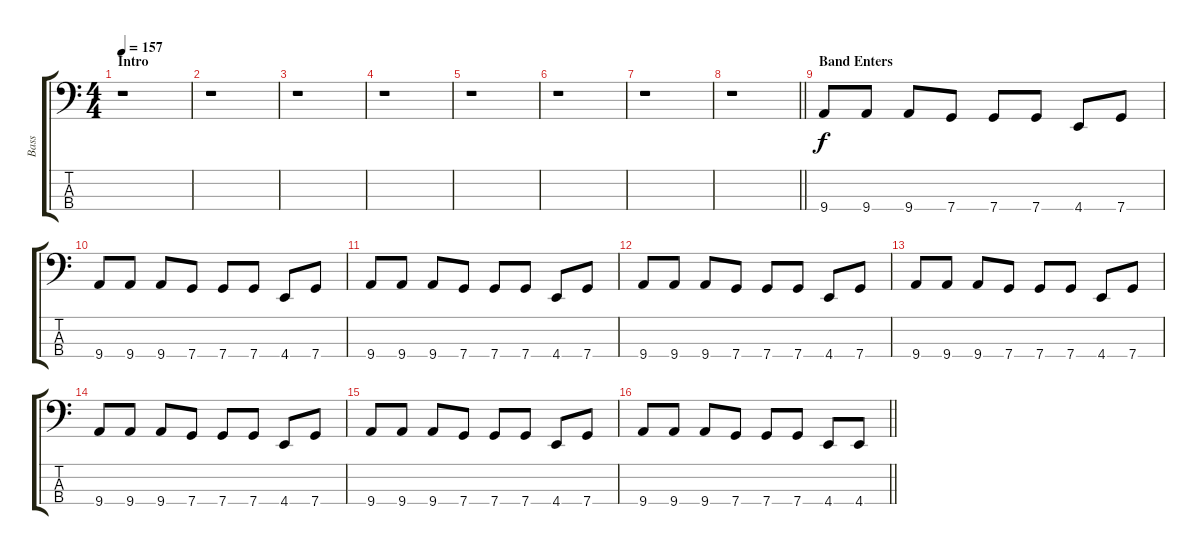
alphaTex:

\track ("Bass" "Bass") {instrument electricbassfinger}
\staff {score tabs}
\tuning (G2 C2 G1 C1) {hide}
\ts (4 4)
\section ("" "Intro")
\tempo 157
\clef f4
\ks c
r.1{dy f instrument electricbassfinger} |
r.1 |
r.1 |
r.1 |
r.1 |
r.1 |
r.1 |
\barLineRight lightlight
r.1 |
\section ("" "Band Enters")
9.4.8 9.4.8 9.4.8 7.4.8 7.4.8 7.4.8 4.4.8 7.4.8 |
9.4.8 9.4.8 9.4.8 7.4.8 7.4.8 7.4.8 4.4.8 7.4.8 |
9.4.8 9.4.8 9.4.8 7.4.8 7.4.8 7.4.8 4.4.8 7.4.8 |
9.4.8 9.4.8 9.4.8 7.4.8 7.4.8 7.4.8 4.4.8 7.4.8 |
9.4.8 9.4.8 9.4.8 7.4.8 7.4.8 7.4.8 4.4.8 7.4.8 |
9.4.8 9.4.8 9.4.8 7.4.8 7.4.8 7.4.8 4.4.8 7.4.8 |
9.4.8 9.4.8 9.4.8 7.4.8 7.4.8 7.4.8 4.4.8 7.4.8 |
\barLineRight lightlight
9.4.8 9.4.8 9.4.8 7.4.8 7.4.8 7.4.8 4.4.8 4.4.8
